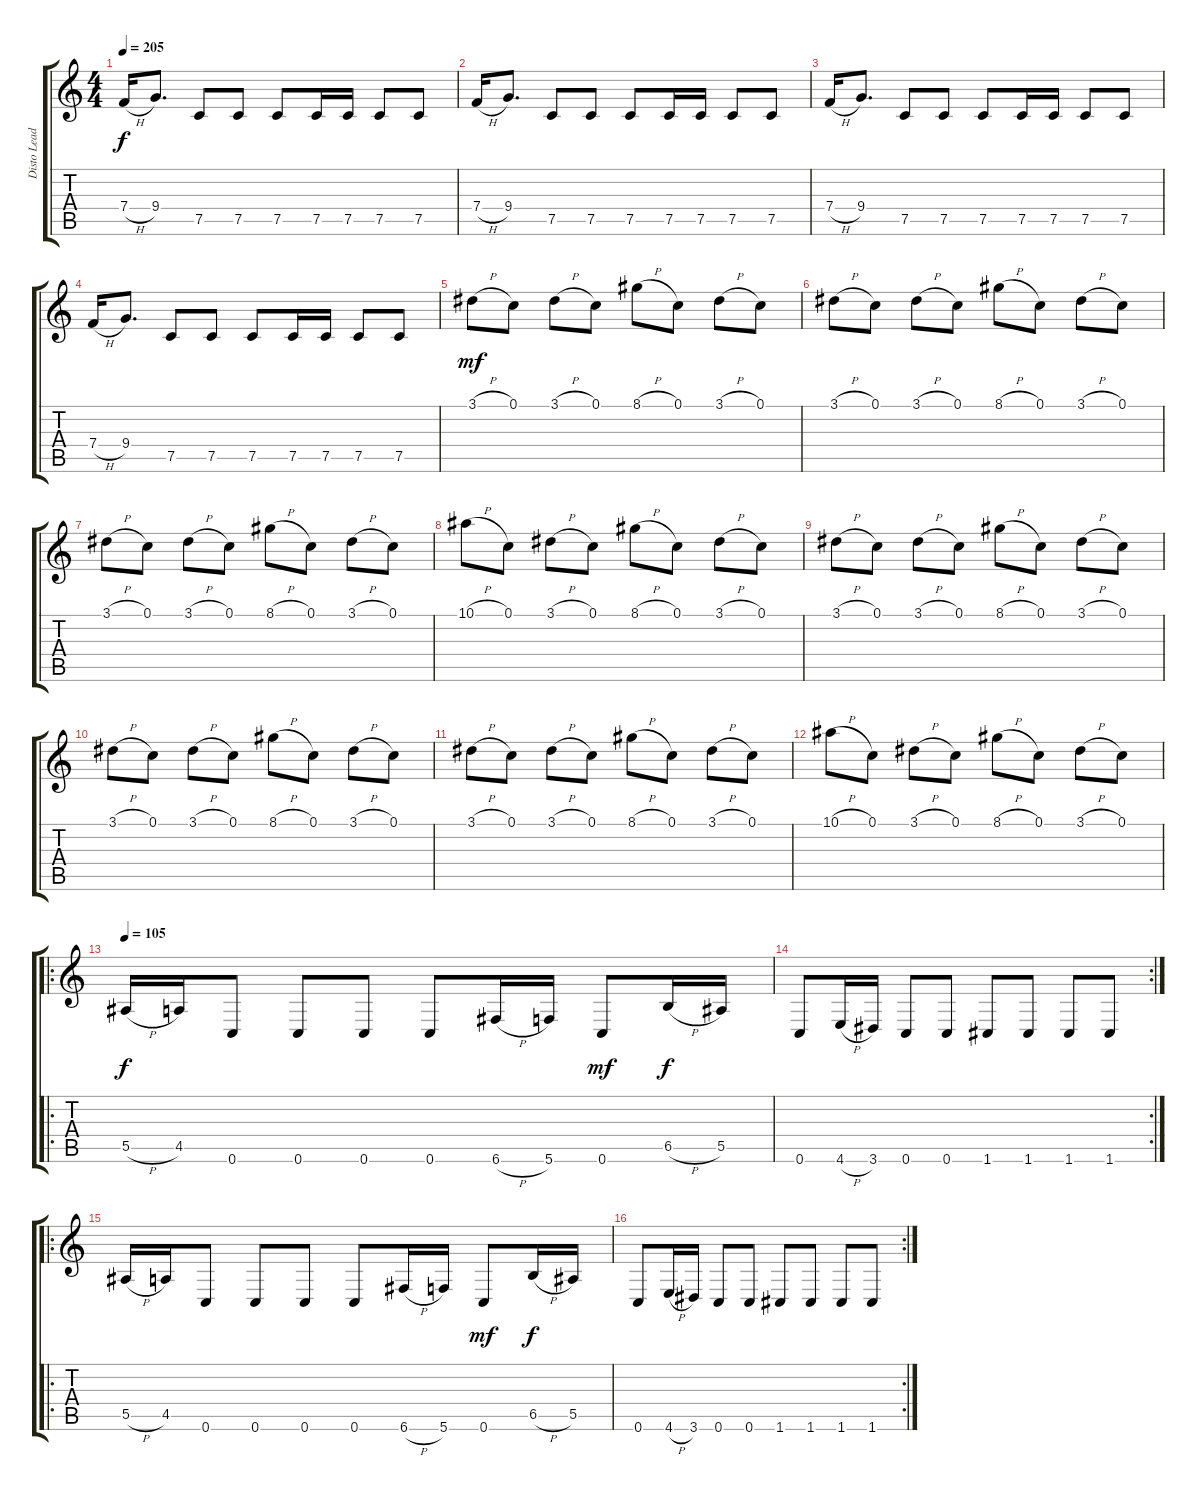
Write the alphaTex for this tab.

\track ("Disto Lead" "Disto Lead") {instrument distortionguitar}
\staff {score tabs}
\tuning (C4 G3 Eb3 Bb2 F2 C2) {hide}
\ts (4 4)
\tempo 205
\clef g2
\ks c
7.4{h}.16{dy f} 9.4.8{d} 7.5.8 7.5.8 7.5.8 7.5.16 7.5.16 7.5.8 7.5.8 |
7.4{h}.16 9.4.8{d} 7.5.8 7.5.8 7.5.8 7.5.16 7.5.16 7.5.8 7.5.8 |
7.4{h}.16 9.4.8{d} 7.5.8 7.5.8 7.5.8 7.5.16 7.5.16 7.5.8 7.5.8 |
7.4{h}.16 9.4.8{d} 7.5.8 7.5.8 7.5.8 7.5.16 7.5.16 7.5.8 7.5.8 |
3.1{h}.8{dy mf} 0.1.8 3.1{h}.8 0.1.8 8.1{h}.8 0.1.8 3.1{h}.8 0.1.8 |
3.1{h}.8 0.1.8 3.1{h}.8 0.1.8 8.1{h}.8 0.1.8 3.1{h}.8 0.1.8 |
3.1{h}.8 0.1.8 3.1{h}.8 0.1.8 8.1{h}.8 0.1.8 3.1{h}.8 0.1.8 |
10.1{h}.8 0.1.8 3.1{h}.8 0.1.8 8.1{h}.8 0.1.8 3.1{h}.8 0.1.8 |
3.1{h}.8 0.1.8 3.1{h}.8 0.1.8 8.1{h}.8 0.1.8 3.1{h}.8 0.1.8 |
3.1{h}.8 0.1.8 3.1{h}.8 0.1.8 8.1{h}.8 0.1.8 3.1{h}.8 0.1.8 |
3.1{h}.8 0.1.8 3.1{h}.8 0.1.8 8.1{h}.8 0.1.8 3.1{h}.8 0.1.8 |
10.1{h}.8 0.1.8 3.1{h}.8 0.1.8 8.1{h}.8 0.1.8 3.1{h}.8 0.1.8 |
\ro
\tempo 105
5.5{h}.16{dy f} 4.5.16 0.6.8 0.6.8 0.6.8 0.6.8 6.6{h}.16 5.6.16 0.6.8{dy mf} 6.5{h}.16{dy f} 5.5.16 |
\rc 2
0.6.8 4.6{h}.16 3.6.16 0.6.8 0.6.8 1.6.8 1.6.8 1.6.8 1.6.8 |
\ro
5.5{h}.16 4.5.16 0.6.8 0.6.8 0.6.8 0.6.8 6.6{h}.16 5.6.16 0.6.8{dy mf} 6.5{h}.16{dy f} 5.5.16 |
\rc 2
0.6.8 4.6{h}.16 3.6.16 0.6.8 0.6.8 1.6.8 1.6.8 1.6.8 1.6.8
